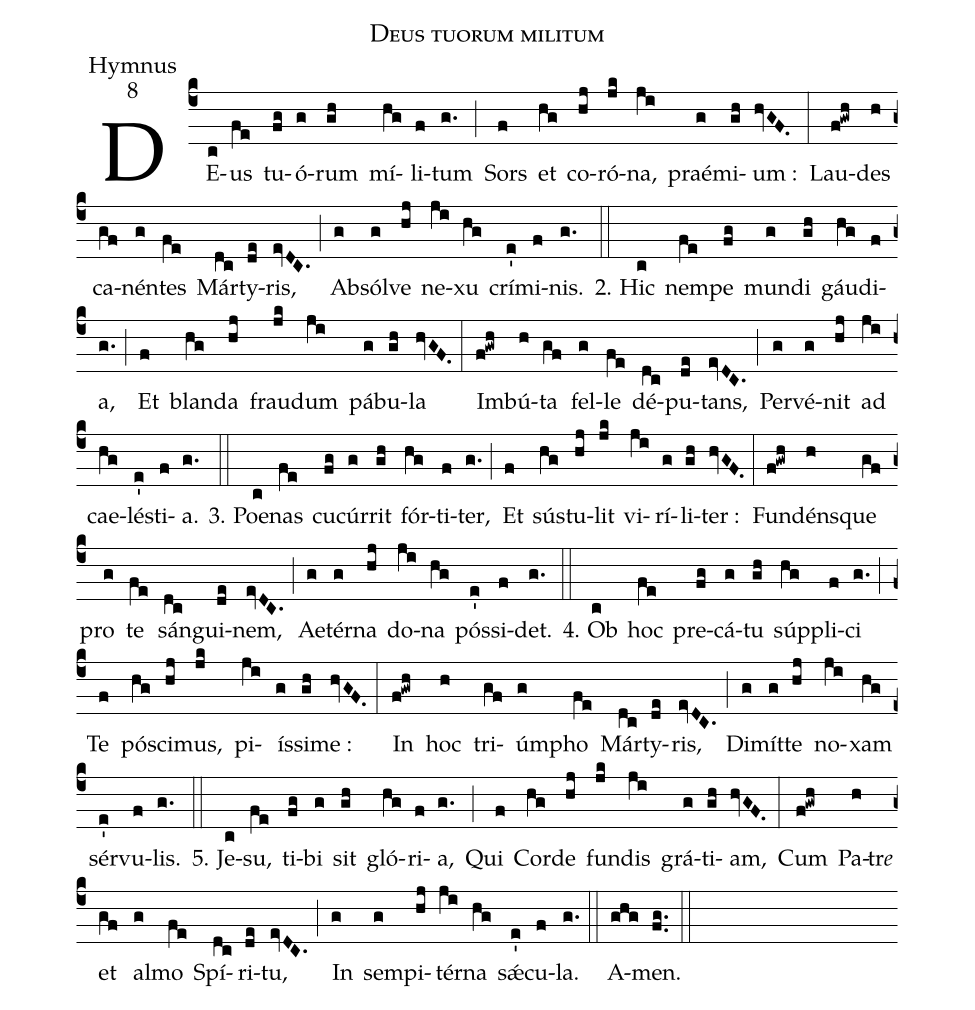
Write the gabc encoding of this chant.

name:Deus tuorum militum;
office-part:Hymnus;
mode:8;
%%
(c4) DE(c)us(fe) tu(fg)ó(g)rum(gh) mí(hg)li(f)tum(g.) (;) Sors(f) et(hg) co(hj)ró(jk)na,(ji) praé(g)mi(gh)um :(hvGF.) (:) Lau(f!gwh)des(h) ca(gf)nén(g)tes(fe) Már(dc)ty(de)ris,(evDC.) (;) Ab(g)sól(g)ve(hj) ne(ji)xu(hg) crí(e')mi(f)nis.(g.) (::)
2. Hic(c) nem(fe)pe(fg) mun(g)di(gh) gáu(hg)di(f)a,(g.) (;) Et(f) blan(hg)da(hj) frau(jk)dum(ji) pá(g)bu(gh)la(hvGF.) (:) Im(f!gwh)bú(h)ta(gf) fel(g)le(fe) dé(dc)pu(de)tans,(evDC.) (;) Per(g)vé(g)nit(hj) ad(ji) cae(hg)lé(e')sti(f)a.(g.) (::)
3. Poe(c)nas(fe) cu(fg)cúr(g)rit(gh) fór(hg)ti(f)ter,(g.) (;) Et(f) sús(hg)tu(hj)lit(jk) vi(ji)rí(g)li(gh)ter :(hvGF.) (:) Fun(f!gwh)déns(h)que(gf) pro(g) te(fe) sán(dc)gui(de)nem,(evDC.) (;) Ae(g)tér(g)na(hj) do(ji)na(hg) pós(e')si(f)det.(g.) (::)
4. Ob(c) hoc(fe) pre(fg)cá(g)tu(gh) súp(hg)pli(f)ci(g.) (;) Te(f) pó(hg)sci(hj)mus,(jk) pi(ji)ís(g)si(gh)me :(hvGF.) (:) In(f!gwh) hoc(h) tri(gf)úm(g)pho(fe) Már(dc)ty(de)ris,(evDC.) (;) Di(g)mít(g)te(hj) no(ji)xam(hg) sér(e')vu(f)lis.(g.) (::)
5. Je(c)su,(fe) ti(fg)bi(g) sit(gh) gló(hg)ri(f)a,(g.) (;)
Qui(f) Cor(hg)de(hj) fun(jk)dis(ji) grá(g)ti(gh)am,(hvGF.) (:)
Cum(f!gwh) Pa(h)tr<i>e</i>() et(gf) al(g)mo(fe) Spí(dc)ri(de)tu,(evDC.) (;)
In(g) sem(g)pi(hj)tér(ji)na(hg) sǽ(e')cu(f)la.(g.) (::)
A(ghg)men.(fg..) (::)
